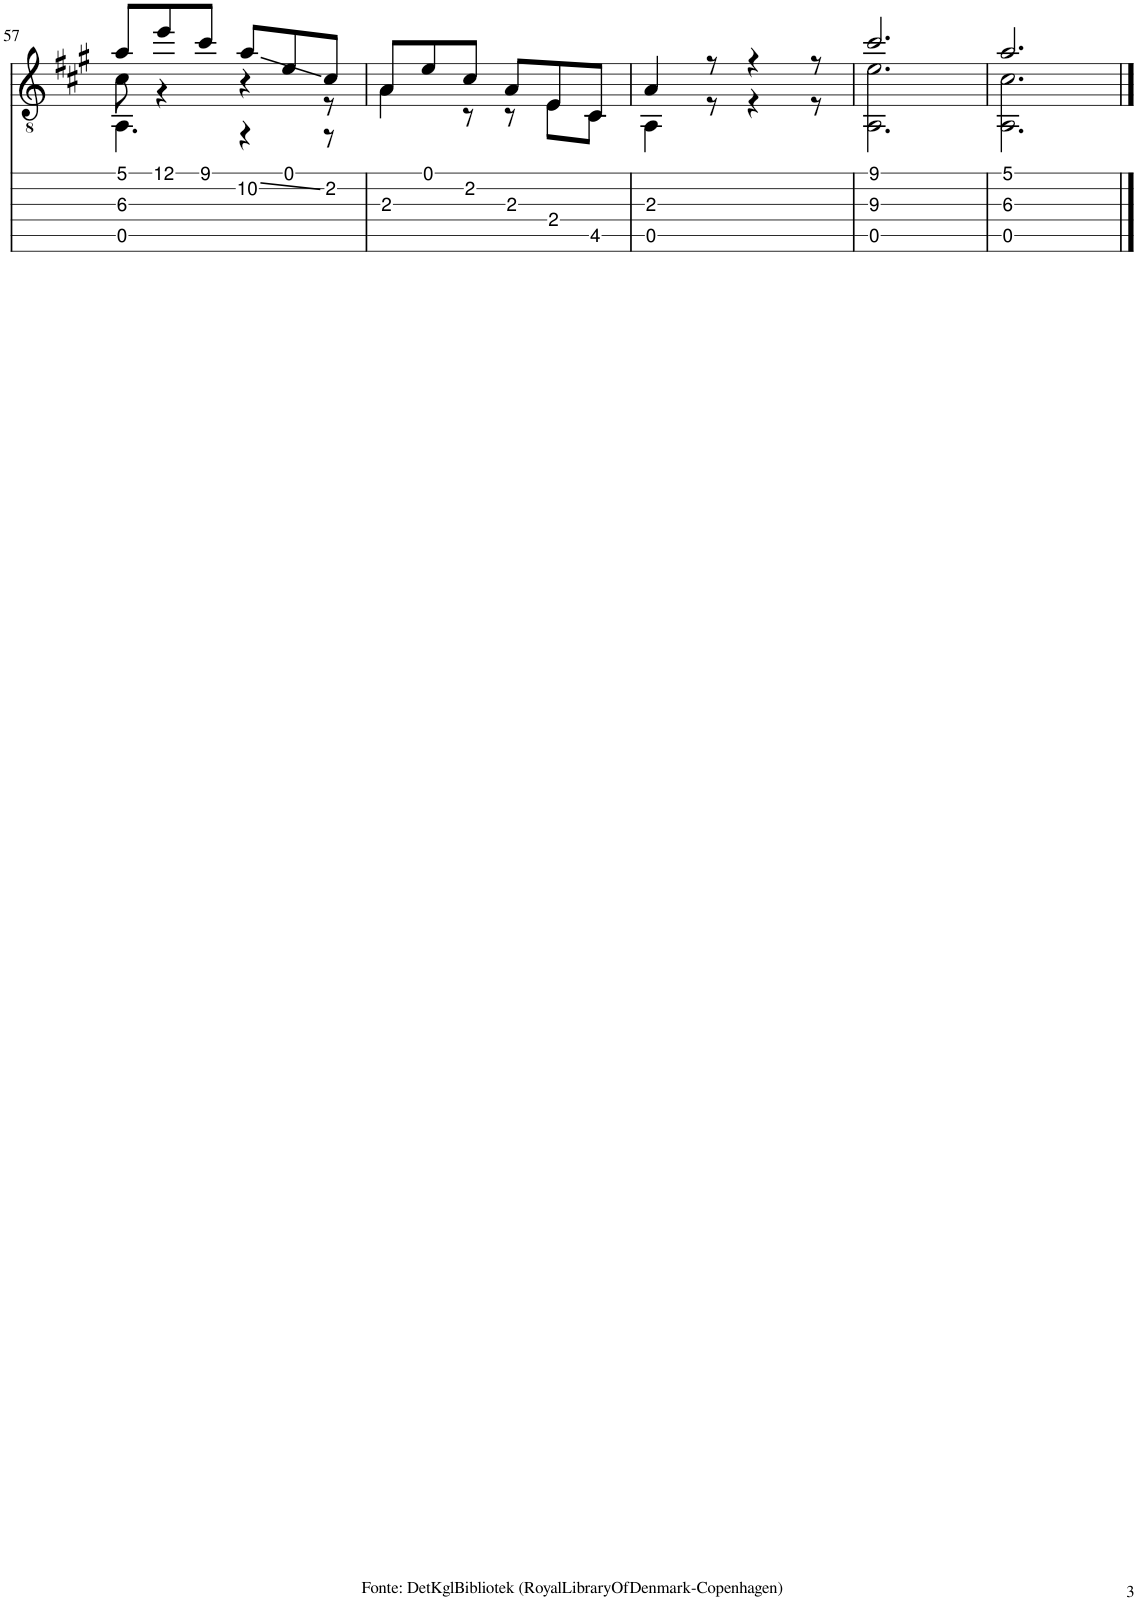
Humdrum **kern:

**kern	**kern
*part1	*part1
*staff2	*staff1
*I"Guitar	*
*I'Guit.	*
!!LO:PB:g=z
*	*clefGv2
*k[f#c#g#]	*k[f#c#g#]
*M6/8	*M6/8
=57	=57
*^	*^
*	*^	*	*^
8aL	8c#	4.AA	8a/L	8c#\	4.AA\
8ee	4r	.	8ee/	4r	.
8cc#J	.	.	8cc#/J	.	.
8aL	4r	4r	8a/L	4r	4r
8e	.	.	8e/	.	.
8c#J	8r	8r	8c#/J	8r	8r
*	*v	*v	*	*	*
*	*	*	*v	*v
=58	=58	=58	=58
8AL	4A	8A/L	4A\
8e	.	8e/	.
8c#J	8r	8c#/J	8r
8AL	8r	8A/L	8r
8E	8EL	8E/	8E\L
8C#J	8C#J	8C#/J	8C#\J
=59	=59	=59	=59
4A	4AA	4A/	4AA\
8r	8r	8r	8r
4r	4r	4r	4r
8r	8r	8r	8r
=60	=60	=60	=60
2.cc#	2.AA 2.e	2.cc#/	2.AA\ 2.e\
=61	=61	=61	=61
2.a	2.AA 2.c#	2.a/	2.AA\ 2.c#\
*v	*v	*	*
*	*v	*v
==	==
*-	*-
